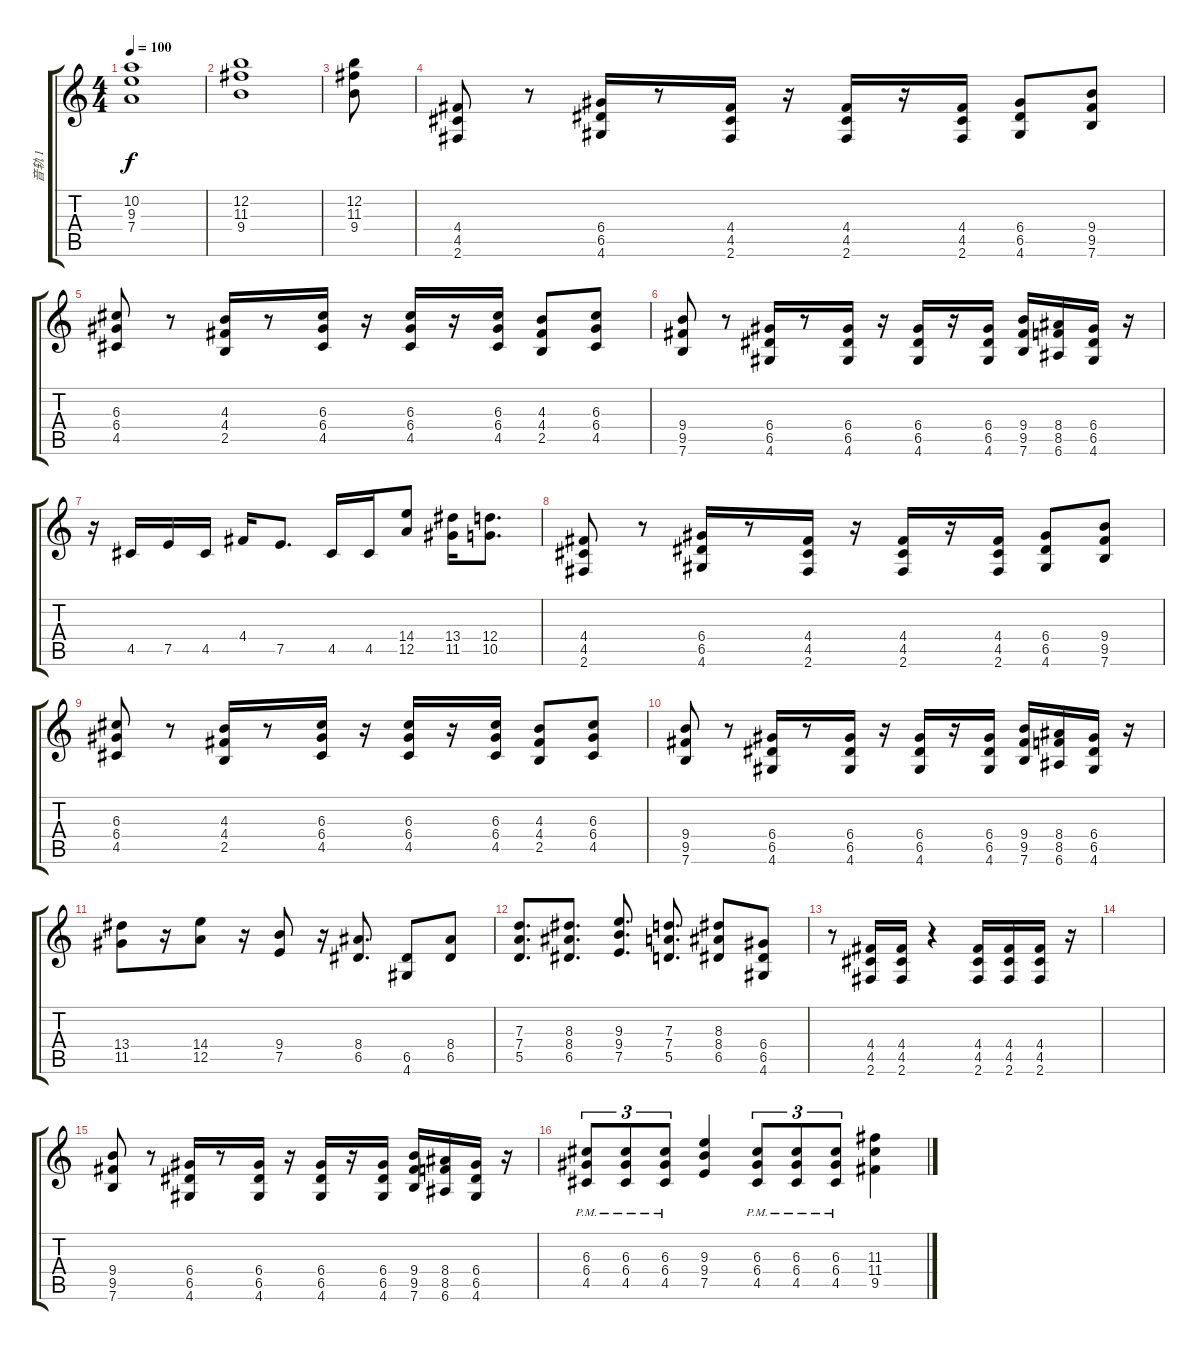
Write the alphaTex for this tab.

\track ("音轨 1" "音轨 1") {instrument distortionguitar}
\staff {score tabs}
\tuning (E4 B3 G3 D3 A2 E2) {hide}
\ts (4 4)
\tempo 100
\clef g2
\ks c
(10.2{t} 9.3{t} 7.4{t}).1{dy f} |
(12.2 11.3 9.4).1 |
(12.2 11.3 9.4).8 |
(4.4 4.5 2.6).8 r.8 (6.4 6.5 4.6).16 r.8 (4.4 4.5 2.6).16 r.16 (4.4 4.5 2.6).16 r.16 (4.4 4.5 2.6).16 (6.4 6.5 4.6).8 (9.4 9.5 7.6).8 |
(6.3 6.4 4.5).8 r.8 (4.3 4.4 2.5).16 r.8 (6.3 6.4 4.5).16 r.16 (6.3 6.4 4.5).16 r.16 (6.3 6.4 4.5).16 (4.3 4.4 2.5).8 (6.3 6.4 4.5).8 |
(9.4 9.5 7.6).8 r.8 (6.4 6.5 4.6).16 r.8 (6.4 6.5 4.6).16 r.16 (6.4 6.5 4.6).16 r.16 (6.4 6.5 4.6).16 (9.4 9.5 7.6).16 (8.4 8.5 6.6).16 (6.4 6.5 4.6).16 r.16 |
r.16 4.5.16 7.5.16 4.5.16 4.4.16 7.5.8{d} 4.5.16 4.5.16 (14.4 12.5).8 (13.4 11.5).16 (12.4 10.5).8{d} |
(4.4 4.5 2.6).8 r.8 (6.4 6.5 4.6).16 r.8 (4.4 4.5 2.6).16 r.16 (4.4 4.5 2.6).16 r.16 (4.4 4.5 2.6).16 (6.4 6.5 4.6).8 (9.4 9.5 7.6).8 |
(6.3 6.4 4.5).8 r.8 (4.3 4.4 2.5).16 r.8 (6.3 6.4 4.5).16 r.16 (6.3 6.4 4.5).16 r.16 (6.3 6.4 4.5).16 (4.3 4.4 2.5).8 (6.3 6.4 4.5).8 |
(9.4 9.5 7.6).8 r.8 (6.4 6.5 4.6).16 r.8 (6.4 6.5 4.6).16 r.16 (6.4 6.5 4.6).16 r.16 (6.4 6.5 4.6).16 (9.4 9.5 7.6).16 (8.4 8.5 6.6).16 (6.4 6.5 4.6).16 r.16 |
(13.4 11.5).8 r.16 (14.4 12.5).8 r.16 (9.4 7.5).8 r.16 (8.4 6.5).8{d} (6.5 4.6).8 (8.4 6.5).8 |
(7.3 7.4 5.5).8{d} (8.3 8.4 6.5).8{d} (9.3 9.4 7.5).8{d} (7.3 7.4 5.5).8{d} (8.3 8.4 6.5).8 (6.4 6.5 4.6).8 |
r.8 (4.4 4.5 2.6).16 (4.4 4.5 2.6).16 r.4 (4.4 4.5 2.6).16 (4.4 4.5 2.6).16 (4.4 4.5 2.6).16 r.16 |
|
(9.4 9.5 7.6).8 r.8 (6.4 6.5 4.6).16 r.8 (6.4 6.5 4.6).16 r.16 (6.4 6.5 4.6).16 r.16 (6.4 6.5 4.6).16 (9.4 9.5 7.6).16 (8.4 8.5 6.6).16 (6.4 6.5 4.6).16 r.16 |
(6.3{pm} 6.4{pm} 4.5{pm}).8{tu (3 2)} (6.3{pm} 6.4{pm} 4.5{pm}).8{tu (3 2)} (6.3{pm} 6.4{pm} 4.5{pm}).8{tu (3 2)} (9.3 9.4 7.5).4 (6.3{pm} 6.4{pm} 4.5{pm}).8{tu (3 2)} (6.3{pm} 6.4{pm} 4.5{pm}).8{tu (3 2)} (6.3{pm} 6.4{pm} 4.5{pm}).8{tu (3 2)} (11.3 11.4 9.5).4
